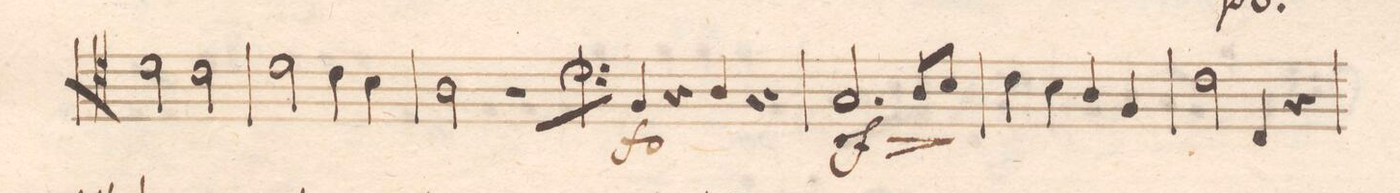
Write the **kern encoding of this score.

**kern	**dynam
*I"Baſso e Violoncello.	*
*clefC4	*
*k[b-e-]	*
*met(c|)	*
*M2/2	*
2d\	.
2c\	.
=57	=57
2d\	.
4c\	.
4B-\	.
=58	=58
2A\	.
2r	.
*clefF4	*
=59	=59
4BB-/	f
4r	.
4D/	.
4r	.
=60	=60
2.C^/	rf
8D/L	.
8E-/J	.
=61	=61
4F\	.
4E-\	.
4D/	.
4BB-/	.
=62	=62
2F\	.
4FF/	.
4r	.
=63	=63
*-	*-
